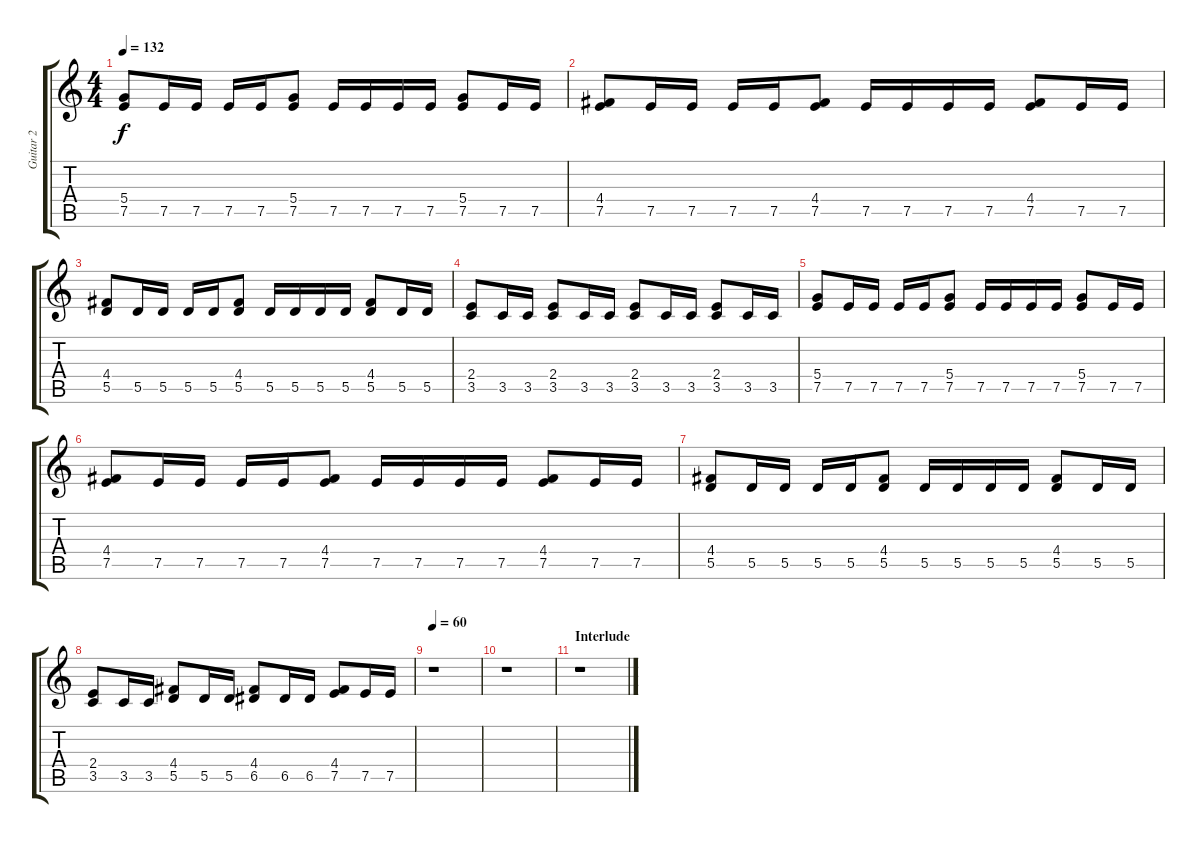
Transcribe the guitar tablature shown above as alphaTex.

\track ("Guitar 2" "Guitar 2") {instrument distortionguitar}
\staff {score tabs}
\tuning (E4 B3 G3 D3 A2 E2) {hide}
\ts (4 4)
\tempo 132
\clef g2
\ks c
(5.4 7.5).8{dy f volume 13} 7.5.16 7.5.16 7.5.16 7.5.16 (5.4 7.5).8 7.5.16 7.5.16 7.5.16 7.5.16 (5.4 7.5).8 7.5.16 7.5.16 |
(4.4 7.5).8 7.5.16 7.5.16 7.5.16 7.5.16 (4.4 7.5).8 7.5.16 7.5.16 7.5.16 7.5.16 (4.4 7.5).8 7.5.16 7.5.16 |
(4.4 5.5).8 5.5.16 5.5.16 5.5.16 5.5.16 (4.4 5.5).8 5.5.16 5.5.16 5.5.16 5.5.16 (4.4 5.5).8 5.5.16 5.5.16 |
(2.4 3.5).8 3.5.16 3.5.16 (2.4 3.5).8 3.5.16 3.5.16 (2.4 3.5).8 3.5.16 3.5.16 (2.4 3.5).8 3.5.16 3.5.16 |
(5.4 7.5).8 7.5.16 7.5.16 7.5.16 7.5.16 (5.4 7.5).8 7.5.16 7.5.16 7.5.16 7.5.16 (5.4 7.5).8 7.5.16 7.5.16 |
(4.4 7.5).8 7.5.16 7.5.16 7.5.16 7.5.16 (4.4 7.5).8 7.5.16 7.5.16 7.5.16 7.5.16 (4.4 7.5).8 7.5.16 7.5.16 |
(4.4 5.5).8 5.5.16 5.5.16 5.5.16 5.5.16 (4.4 5.5).8 5.5.16 5.5.16 5.5.16 5.5.16 (4.4 5.5).8 5.5.16 5.5.16 |
(2.4 3.5).8 3.5.16 3.5.16 (4.4 5.5).8 5.5.16 5.5.16 (4.4 6.5).8 6.5.16 6.5.16 (4.4 7.5).8 7.5.16 7.5.16 |
\tempo 60
r.1 |
r.1{volume 0} |
\section ("" "Interlude")
r.1
